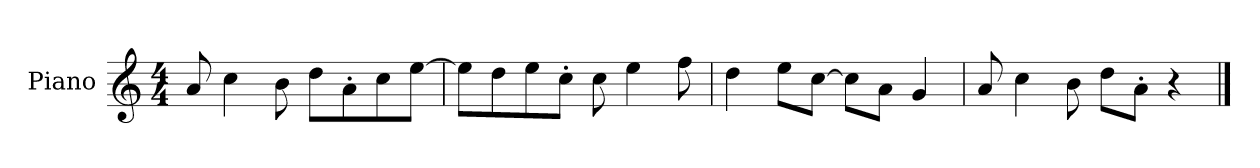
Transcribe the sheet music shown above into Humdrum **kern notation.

**kern
*part1
*staff1
*I"Piano
*I'P-no
*clefG2
*k[]
*M4/4
*MM90
=1
8a/
4cc\
8b\
8dd\L
8a'\
8cc\
[8ee\J
=2
8ee\L]
8dd\
8ee\
8cc'\J
8cc\
4ee\
8ff\
=3
4dd\
8ee\L
[8cc\J
8cc\L]
8a\J
4g/
=4
8a/
4cc\
8b\
8dd\L
8a'\J
4r
==
*-
